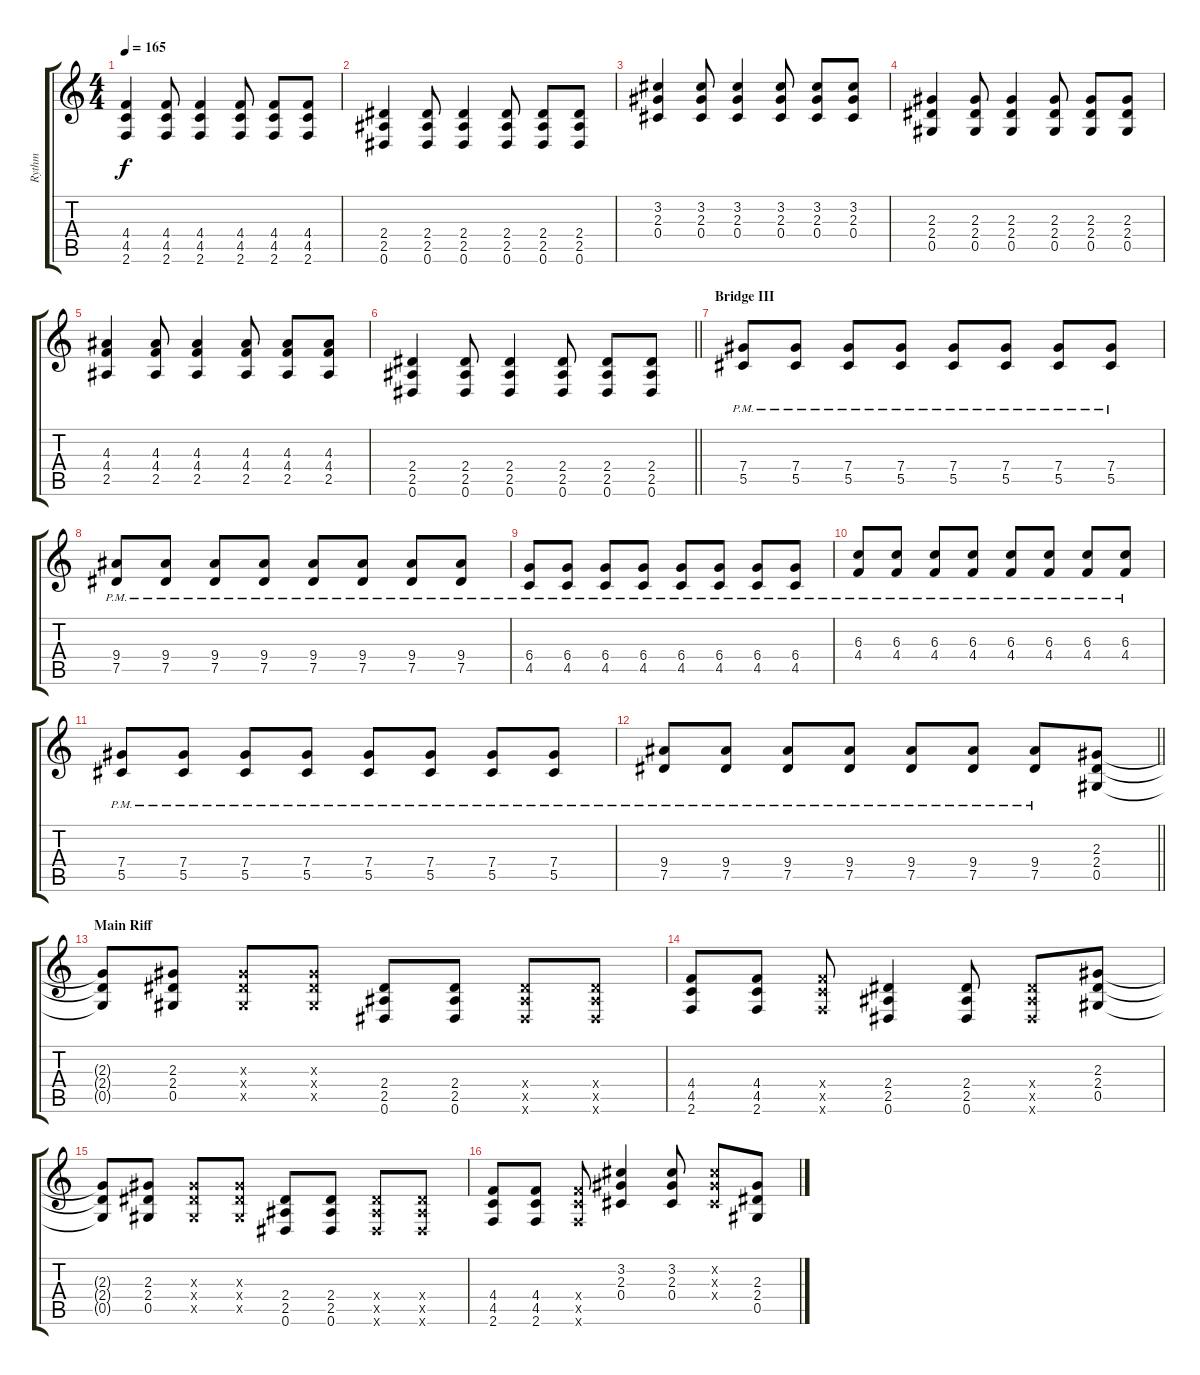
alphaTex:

\track ("Rythm" "Rythm") {instrument overdrivenguitar}
\staff {score tabs}
\tuning (Eb4 Bb3 Gb3 Db3 Ab2 Eb2) {hide}
\ts (4 4)
\tempo 165
\clef g2
\ks c
(4.4 4.5 2.6).4{dy f} (4.4 4.5 2.6).8 (4.4 4.5 2.6).4 (4.4 4.5 2.6).8 (4.4 4.5 2.6).8 (4.4 4.5 2.6).8 |
(2.4 2.5 0.6).4 (2.4 2.5 0.6).8 (2.4 2.5 0.6).4 (2.4 2.5 0.6).8 (2.4 2.5 0.6).8 (2.4 2.5 0.6).8 |
(3.2 2.3 0.4).4 (3.2 2.3 0.4).8 (3.2 2.3 0.4).4 (3.2 2.3 0.4).8 (3.2 2.3 0.4).8 (3.2 2.3 0.4).8 |
(2.3 2.4 0.5).4 (2.3 2.4 0.5).8 (2.3 2.4 0.5).4 (2.3 2.4 0.5).8 (2.3 2.4 0.5).8 (2.3 2.4 0.5).8 |
(4.3 4.4 2.5).4 (4.3 4.4 2.5).8 (4.3 4.4 2.5).4 (4.3 4.4 2.5).8 (4.3 4.4 2.5).8 (4.3 4.4 2.5).8 |
\barLineRight lightlight
(2.4 2.5 0.6).4 (2.4 2.5 0.6).8 (2.4 2.5 0.6).4 (2.4 2.5 0.6).8 (2.4 2.5 0.6).8 (2.4 2.5 0.6).8 |
\section ("" "Bridge III")
(7.4{pm} 5.5{pm}).8 (7.4{pm} 5.5{pm}).8 (7.4{pm} 5.5{pm}).8 (7.4{pm} 5.5{pm}).8 (7.4{pm} 5.5{pm}).8 (7.4{pm} 5.5{pm}).8 (7.4{pm} 5.5{pm}).8 (7.4{pm} 5.5{pm}).8 |
(9.4{pm} 7.5{pm}).8 (9.4{pm} 7.5{pm}).8 (9.4{pm} 7.5{pm}).8 (9.4{pm} 7.5{pm}).8 (9.4{pm} 7.5{pm}).8 (9.4{pm} 7.5{pm}).8 (9.4{pm} 7.5{pm}).8 (9.4{pm} 7.5{pm}).8 |
(6.4{pm} 4.5{pm}).8 (6.4{pm} 4.5{pm}).8 (6.4{pm} 4.5{pm}).8 (6.4{pm} 4.5{pm}).8 (6.4{pm} 4.5{pm}).8 (6.4{pm} 4.5{pm}).8 (6.4{pm} 4.5{pm}).8 (6.4{pm} 4.5{pm}).8 |
(6.3{pm} 4.4{pm}).8 (6.3{pm} 4.4{pm}).8 (6.3{pm} 4.4{pm}).8 (6.3{pm} 4.4{pm}).8 (6.3{pm} 4.4{pm}).8 (6.3{pm} 4.4{pm}).8 (6.3{pm} 4.4{pm}).8 (6.3{pm} 4.4{pm}).8 |
(7.4{pm} 5.5{pm}).8 (7.4{pm} 5.5{pm}).8 (7.4{pm} 5.5{pm}).8 (7.4{pm} 5.5{pm}).8 (7.4{pm} 5.5{pm}).8 (7.4{pm} 5.5{pm}).8 (7.4{pm} 5.5{pm}).8 (7.4{pm} 5.5{pm}).8 |
\barLineRight lightlight
(9.4{pm} 7.5{pm}).8 (9.4{pm} 7.5{pm}).8 (9.4{pm} 7.5{pm}).8 (9.4{pm} 7.5{pm}).8 (9.4{pm} 7.5{pm}).8 (9.4{pm} 7.5{pm}).8 (9.4{pm} 7.5{pm}).8 (2.3 2.4 0.5).8 |
\section ("" "Main Riff")
(2.3{t} 2.4{t} 0.5{t}).8 (2.3 2.4 0.5).8 (2.3{x} 2.4{x} 0.5{x}).8 (2.3{x} 2.4{x} 0.5{x}).8 (2.4 2.5 0.6).8 (2.4 2.5 0.6).8 (2.4{x} 2.5{x} 0.6{x}).8 (2.4{x} 2.5{x} 0.6{x}).8 |
(4.4 4.5 2.6).8 (4.4 4.5 2.6).8 (4.4{x} 4.5{x} 2.6{x}).8 (2.4 2.5 0.6).4 (2.4 2.5 0.6).8 (2.4{x} 2.5{x} 0.6{x}).8 (2.3 2.4 0.5).8 |
(2.3{t} 2.4{t} 0.5{t}).8 (2.3 2.4 0.5).8 (2.3{x} 2.4{x} 0.5{x}).8 (2.3{x} 2.4{x} 0.5{x}).8 (2.4 2.5 0.6).8 (2.4 2.5 0.6).8 (2.4{x} 2.5{x} 0.6{x}).8 (2.4{x} 2.5{x} 0.6{x}).8 |
(4.4 4.5 2.6).8 (4.4 4.5 2.6).8 (4.4{x} 4.5{x} 2.6{x}).8 (3.2 2.3 0.4).4 (3.2 2.3 0.4).8 (3.2{x} 2.3{x} 0.4{x}).8 (2.3 2.4 0.5).8
